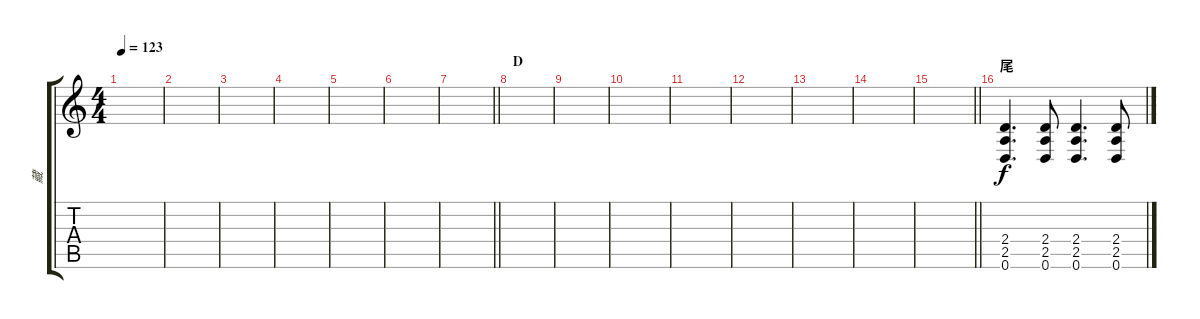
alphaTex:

\track ("藏" "藏") {instrument overdrivenguitar}
\staff {score tabs}
\tuning (D4 A3 F3 C3 G2 D2) {hide}
\ts (4 4)
\tempo 123
\clef g2
\ks c
|
|
|
|
|
|
\barLineRight lightlight
|
\section ("" "D")
|
|
|
|
|
|
|
\barLineRight lightlight
|
\section ("" "尾")
(2.4 2.5 0.6).4{d} (2.4 2.5 0.6).8 (2.4 2.5 0.6).4{d} (2.4 2.5 0.6).8
